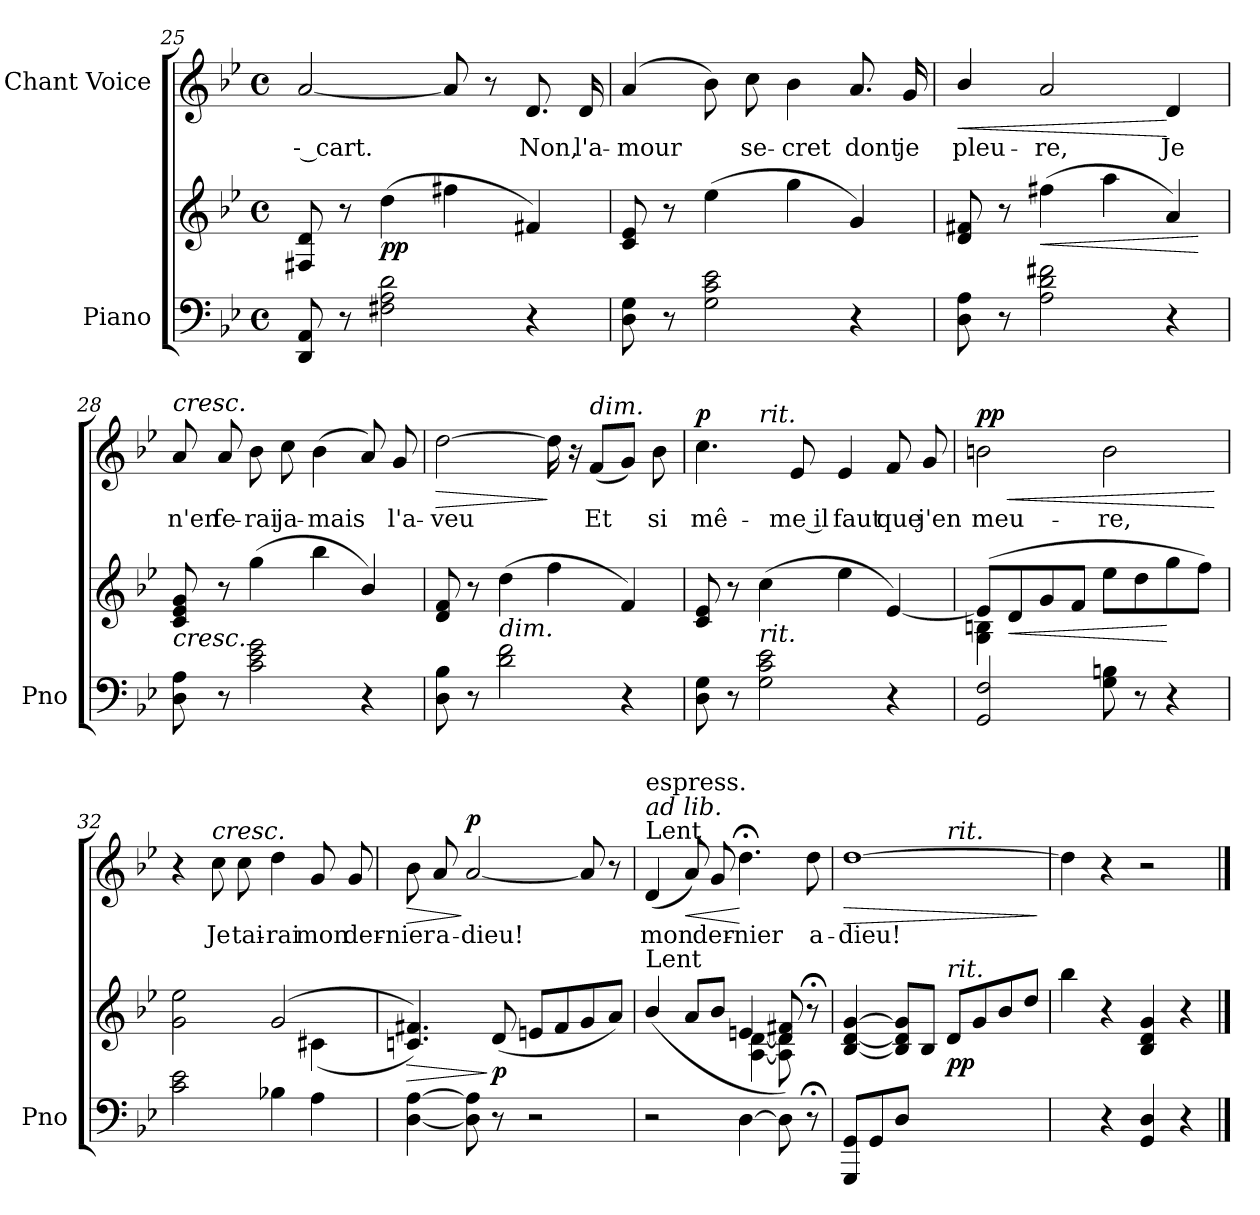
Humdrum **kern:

**kern	**kern	**dynam	**kern	**text	**dynam
*part2	*part2	*part2	*part1	*part1	*part1
*staff3	*staff2	*staff2/3	*staff1	*staff1	*staff1
*I"Piano	*	*	*I"Chant Voice	*	*
*I'Pno	*	*	*	*	*
*clefF4	*clefG2	*	*clefG2	*	*
*k[b-e-]	*k[b-e-]	*	*k[b-e-]	*	*
*M4/4	*M4/4	*	*M4/4	*	*
*met(c)	*met(c)	*	*met(c)	*	*
=25	=25	=25	=25	=25	=25
8DD/ 8AA/	8F#X/ 8d/	.	[2a/	-- cart.	.
8r	8r	.	.	.	.
!	!	!LO:DY:b	!	!	!
2F#X\ 2A\ 2d\	(4dd\	pp	.	.	.
.	4ff#X\	.	8a/]	.	.
.	.	.	8r	.	.
4r	4f#X/)	.	8.d/	Non,	.
.	.	.	16d/	l'a-	.
=26	=26	=26	=26	=26	=26
8D\ 8G\	8c/ 8e-/	.	(4a/	-mour	.
8r	8r	.	.	.	.
2G\ 2c\ 2e-\	(4ee-\	.	8b-\)	.	.
.	.	.	8cc\	se-	.
.	4gg\	.	4b-\	-cret	.
4r	4g/)	.	8.a/	dont	.
.	.	.	16g/	je	.
=27	=27	=27	=27	=27	=27
!	!	!	!	!	!LO:HP:b
8D\ 8A\	8d/ 8f#X/	.	4b-/	pleu-	<
8r	8r	.	.	.	.
!	!	!LO:HP:b	!	!	!
2A\ 2d\ 2f#X\	(4ff#X\	<	2a/	-re,	.
.	4aa\	.	.	.	.
4r	4a/)	.	4d/	Je	[
.	.	[	.	.	.
=28	=28	=28	=28	=28	=28
!	!	!	!LO:TX:a:i:t=cresc.	!	!
!	!LO:TX:b:i:t=cresc.	!	!	!	!
8D\ 8A\	8c/ 8e-/ 8g/	.	8a/	n'en	.
8r	8r	.	8a/	fe-	.
2c\ 2e-\ 2g\	(4gg\	.	8b-\	-rai	.
.	.	.	8cc\	ja-	.
.	4bb-\	.	(4b-\	-mais	.
4r	4b-/)	.	8a/)	.	.
.	.	.	8g/	l'a-	.
=29	=29	=29	=29	=29	=29
!	!	!	!	!	!LO:HP:b
8D\ 8B-\	8d/ 8f/	.	[2dd\	-veu	>
8r	8r	.	.	.	.
!	!LO:TX:b:i:t=dim.	!	!	!	!
2d\ 2f\	(4dd\	.	.	.	.
.	4ff\	.	16dd\]	.	]
.	.	.	16r	.	.
!	!	!	!LO:TX:a:i:t=dim.	!	!
.	.	.	(8f/L	Et	.
4r	4f/)	.	8g/J)	.	.
.	.	.	8b-\	si	.
=30	=30	=30	=30	=30	=30
!	!	!	!	!	!LO:DY:a
*	*	*	*^	*	*
8D\ 8G\	8c/ 8e-/	.	4.cc\	4ryy	mê-	p
8r	8r	.	.	.	.	.
!	!	!	!	!LO:TX:a:i:t=rit.	!	!
!LO:TX:a:i:t=rit.	!	!	!	!	!	!
2G\ 2c\ 2e-\	(4cc\	.	.	2.ryy	.	.
.	.	.	8e-/	.	-me il	.
.	4ee-\	.	4e-/	.	faut	.
4r	[<4e-/)	.	8f/	.	que	.
.	.	.	8g/	.	j'en	.
=31	=31	=31	=31	=31	=31	=31
*	*^	*	*	*	*	*
!	!	!	!	!	!	!	!LO:HP:b
!	!	!	!	!	!	!	!LO:DY:n=1:a
*	*	*	*	*v	*v	*	*
2GG/ 2F/	(8e-/L]	4G\ 4Bn\	.	2bn\	meu-	< pp
!	!	!	!LO:HP:b	!	!	!
.	8d/	.	<	.	.	.
.	8g/	2.ryy	.	.	.	.
.	8f/J	.	.	.	.	.
8G\ 8Bn\	8ee-\L	.	.	2b\	-re,	.
8r	8dd\	.	.	.	.	.
4r	8gg\	.	[	.	.	.
.	8ff\J)	.	.	.	.	.
*	*v	*v	*	*	*	*
.	.	.	.	.	[
=32	=32	=32	=32	=32	=32
*	*^	*	*	*	*
2c\ 2e-\	2g\ 2ee-\	2.ryy	.	4r	.	.
!	!	!	!	!LO:TX:a:i:t=cresc.	!	!
.	.	.	.	8cc\	Je	.
.	.	.	.	8cc\	tai-	.
4B-X\	(2g/	.	.	4dd\	-rai	.
4A\	.	(4c#X\	.	8g/	mon	.
.	.	.	.	8g/	der-	.
*	*v	*v	*	*	*	*
=33	=33	=33	=33	=33	=33
!	!	!LO:HP:b	!	!	!LO:HP:b
[4D\ [4A\	4.cn/ 4.f#X/))	>	8b-\	-nier	>
.	.	.	8a/	a-	.
!	!	!	!	!	!LO:DY:n=1:a
8D\] 8A\]	.	.	[2a/	-dieu!	] p
!	!	!LO:DY:n=1:b	!	!	!
8r	(8d/	] p	.	.	.
2r	8en/L	.	.	.	.
.	8f#/	.	.	.	.
.	8g/	.	8a/]	.	.
.	8a/J)	.	8r	.	.
=34	=34	=34	=34	=34	=34
*	*^	*	*	*	*
!	!	!	!	!LO:TX:a:t=Lent	!	!
!	!	!	!	!LO:TX:a:i:t=ad lib.	!	!
!	!	!	!	!LO:TX:a:t=espress.	!	!
!	!LO:TX:a:t=Lent	!	!	!	!	!
2r	(4b-/	2ryy	.	(>4d/	mon	.
!	!	!	!	!	!	!LO:HP:b
.	8a/L	.	.	8a/)	.	<
.	8b-/J	.	.	8g/	der-	.
[4D\	4en/	[4A\ [4d\	.	4.dd;<\	-nier	[
8D\]	8d/ 8f#X/)	8A\] 8d\]	.	.	.	.
8r;<	8r;<	8ryy	.	8dd\	a-	.
=35	=35	=35	=35	=35	=35	=35
!	!	!	!	!	!	!LO:HP:b
*	*v	*v	*	*^	*	*
8GGG/ 8GG/L	[4B-/ [>4d/ [4g/	.	[1dd	2ryy	-dieu!	>
(8GG/	.	.	.	.	.	.
8D/J	8B-/] 8d/] 8g/]L	.	.	.	.	.
8ryy	8B-/J	.	.	.	.	.
!	!	!	!	!LO:TX:a:i:t=rit.	!	!
!	!LO:TX:i:t=rit.	!	!	!	!	!
!	!	!LO:DY:b	!	!	!	!
2ryy	8d/L	pp	.	2ryy	.	.
.	8g/	.	.	.	.	.
.	8b-/	.	.	.	.	.
.	8dd/J	.	.	.	.	.
.	.	.	.	.	.	]
*	*	*	*v	*v	*	*
=36	=36	=36	=36	=36	=36
4ryy	4bb-\)	.	4dd\]	.	.
4r	4r	.	4r	.	.
4GG/ 4D/	4B-/ 4d/ 4g/	.	2r	.	.
4r	4r	.	.	.	.
==	==	==	==	==	==
*-	*-	*-	*-	*-	*-
